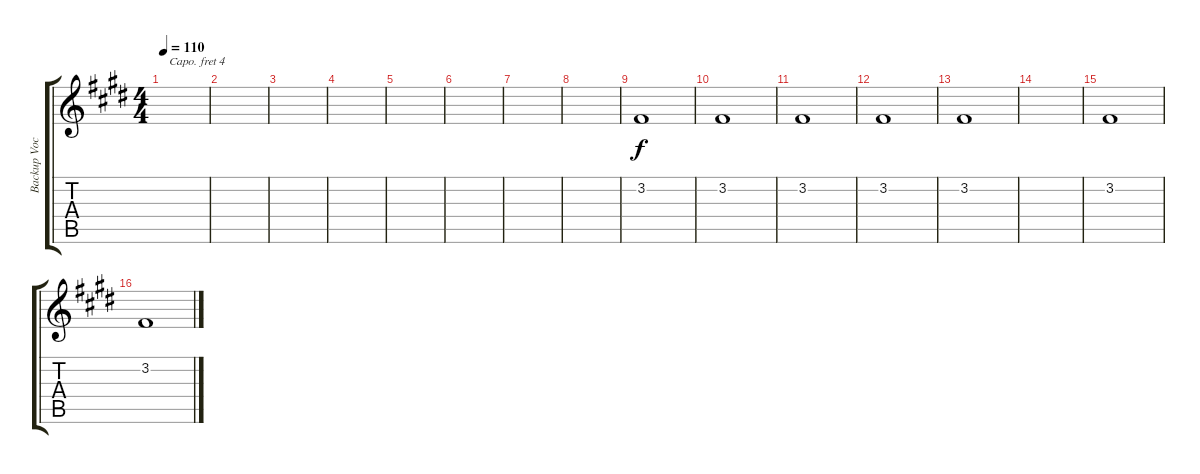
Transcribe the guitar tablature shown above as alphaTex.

\track ("Backup Vocals" "Backup Voc") {instrument choiraahs}
\staff {score tabs}
\capo 4
\tuning (E4 B3 G3 D3 A2 E2) {hide}
\ts (4 4)
\tempo 110
\clef g2
\ks e
|
|
|
|
|
|
|
|
3.2.1 |
3.2.1 |
3.2.1 |
3.2.1 |
3.2.1 |
|
3.2.1 |
3.2.1
